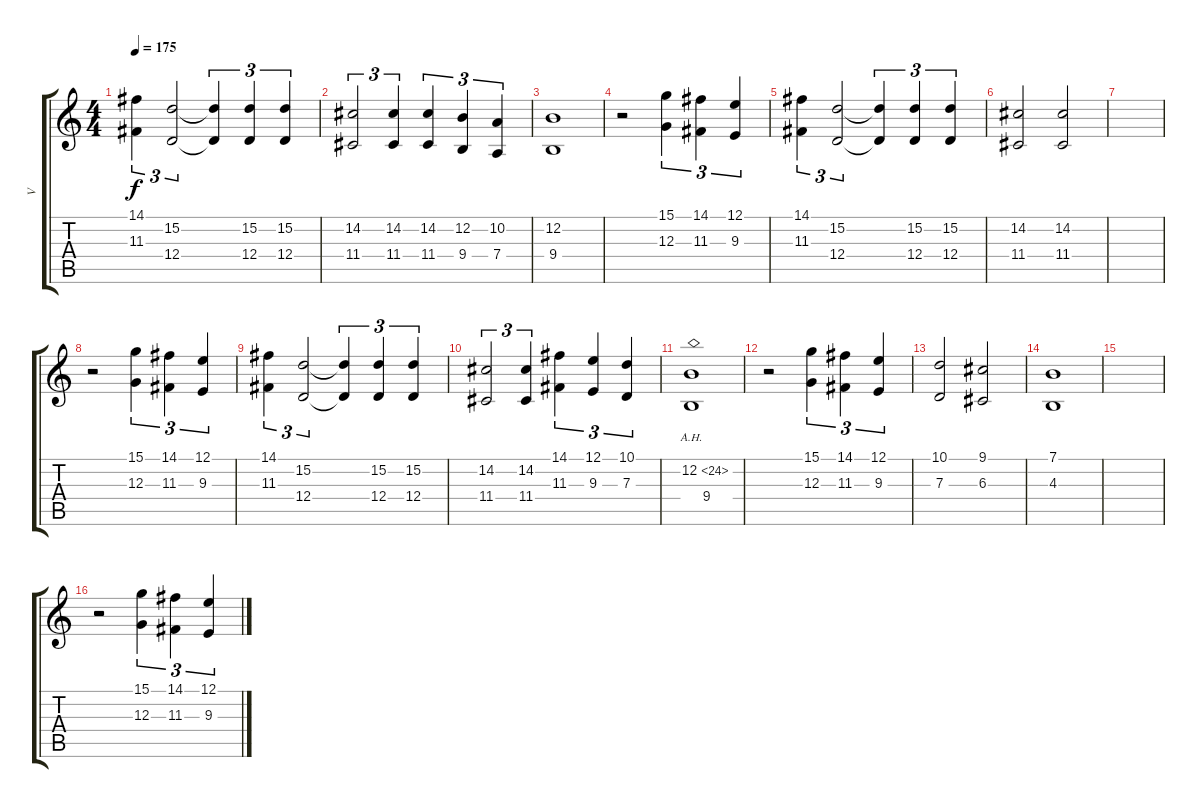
\track ("V" "V") {instrument altosax}
\staff {score tabs}
\tuning (E4 B3 G3 D3 A2 D2) {hide}
\ts (4 4)
\tempo 175
\clef g2
\ks c
(14.1 11.3).4{tu (3 2) dy f} (15.2 12.4).2{tu (3 2)} (15.2{t} 12.4{t}).4{tu (3 2)} (15.2 12.4).4{tu (3 2)} (15.2 12.4).4{tu (3 2)} |
(14.2 11.4).2{tu (3 2)} (14.2 11.4).4{tu (3 2)} (14.2 11.4).4{tu (3 2)} (12.2 9.4).4{tu (3 2)} (10.2 7.4).4{tu (3 2)} |
(12.2 9.4).1 |
r.2 (15.1 12.3).4{tu (3 2)} (14.1 11.3).4{tu (3 2)} (12.1 9.3).4{tu (3 2)} |
(14.1 11.3).4{tu (3 2)} (15.2 12.4).2{tu (3 2)} (15.2{t} 12.4{t}).4{tu (3 2)} (15.2 12.4).4{tu (3 2)} (15.2 12.4).4{tu (3 2)} |
(14.2 11.4).2 (14.2 11.4).2 |
|
r.2 (15.1 12.3).4{tu (3 2)} (14.1 11.3).4{tu (3 2)} (12.1 9.3).4{tu (3 2)} |
(14.1 11.3).4{tu (3 2)} (15.2 12.4).2{tu (3 2)} (15.2{t} 12.4{t}).4{tu (3 2)} (15.2 12.4).4{tu (3 2)} (15.2 12.4).4{tu (3 2)} |
(14.2 11.4).2{tu (3 2)} (14.2 11.4).4{tu (3 2)} (14.1 11.3).4{tu (3 2)} (12.1 9.3).4{tu (3 2)} (10.1 7.3).4{tu (3 2)} |
(12.2{ah 12} 9.4).1 |
r.2 (15.1 12.3).4{tu (3 2)} (14.1 11.3).4{tu (3 2)} (12.1 9.3).4{tu (3 2)} |
(10.1 7.3).2 (9.1 6.3).2 |
(7.1 4.3).1 |
|
r.2 (15.1 12.3).4{tu (3 2)} (14.1 11.3).4{tu (3 2)} (12.1 9.3).4{tu (3 2)}
